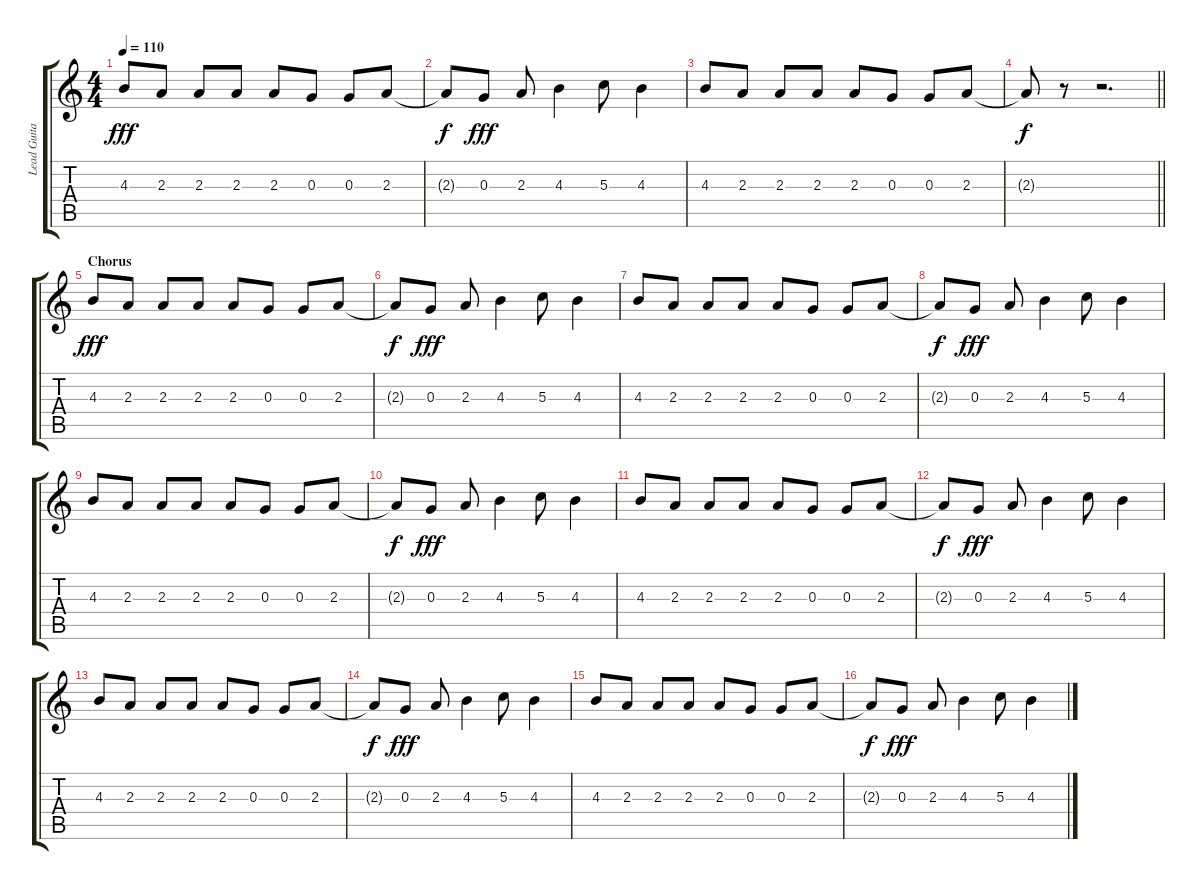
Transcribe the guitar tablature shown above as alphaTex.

\track ("Lead Guitar" "Lead Guita") {instrument distortionguitar}
\staff {score tabs}
\tuning (E4 B3 G3 D3 A2 E2) {hide}
\ts (4 4)
\tempo 110
\clef g2
\ks c
4.3.8{dy fff} 2.3.8 2.3.8 2.3.8 2.3.8 0.3.8 0.3.8 2.3.8 |
2.3{t}.8{dy f} 0.3.8{dy fff} 2.3.8 4.3.4 5.3.8 4.3.4 |
4.3.8 2.3.8 2.3.8 2.3.8 2.3.8 0.3.8 0.3.8 2.3.8 |
\barLineRight lightlight
2.3{t}.8{dy f} r.8 r.2{d} |
\section ("" "Chorus")
4.3.8{dy fff} 2.3.8 2.3.8 2.3.8 2.3.8 0.3.8 0.3.8 2.3.8 |
2.3{t}.8{dy f} 0.3.8{dy fff} 2.3.8 4.3.4 5.3.8 4.3.4 |
4.3.8 2.3.8 2.3.8 2.3.8 2.3.8 0.3.8 0.3.8 2.3.8 |
2.3{t}.8{dy f} 0.3.8{dy fff} 2.3.8 4.3.4 5.3.8 4.3.4 |
4.3.8 2.3.8 2.3.8 2.3.8 2.3.8 0.3.8 0.3.8 2.3.8 |
2.3{t}.8{dy f} 0.3.8{dy fff} 2.3.8 4.3.4 5.3.8 4.3.4 |
4.3.8 2.3.8 2.3.8 2.3.8 2.3.8 0.3.8 0.3.8 2.3.8 |
2.3{t}.8{dy f} 0.3.8{dy fff} 2.3.8 4.3.4 5.3.8 4.3.4 |
4.3.8 2.3.8 2.3.8 2.3.8 2.3.8 0.3.8 0.3.8 2.3.8 |
2.3{t}.8{dy f} 0.3.8{dy fff} 2.3.8 4.3.4 5.3.8 4.3.4 |
4.3.8 2.3.8 2.3.8 2.3.8 2.3.8 0.3.8 0.3.8 2.3.8 |
2.3{t}.8{dy f} 0.3.8{dy fff} 2.3.8 4.3.4 5.3.8 4.3.4
